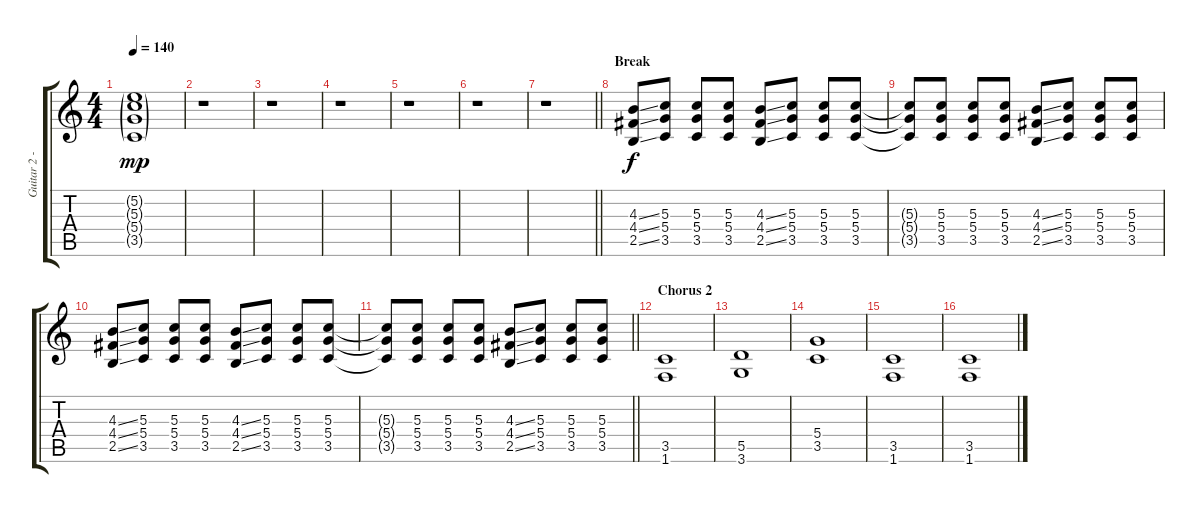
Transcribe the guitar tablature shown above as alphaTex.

\track ("Guitar 2 - William Reid" "Guitar 2 -") {instrument overdrivenguitar}
\staff {score tabs}
\tuning (E4 B3 G3 D3 A2 E2) {hide}
\ts (4 4)
\tempo 140
\clef g2
\ks c
(5.2{g} 5.3{g} 5.4{g} 3.5{g}).1{dy mp} |
r.1 |
r.1 |
r.1 |
r.1 |
r.1 |
\barLineRight lightlight
r.1 |
\section ("" "Break")
(4.3{ss} 4.4{ss} 2.5{ss}).8{dy f} (5.3 5.4 3.5).8 (5.3 5.4 3.5).8 (5.3 5.4 3.5).8 (4.3{ss} 4.4{ss} 2.5{ss}).8 (5.3 5.4 3.5).8 (5.3 5.4 3.5).8 (5.3 5.4 3.5).8 |
(5.3{t} 5.4{t} 3.5{t}).8 (5.3 5.4 3.5).8 (5.3 5.4 3.5).8 (5.3 5.4 3.5).8 (4.3{ss} 4.4{ss} 2.5{ss}).8 (5.3 5.4 3.5).8 (5.3 5.4 3.5).8 (5.3 5.4 3.5).8 |
(4.3{ss} 4.4{ss} 2.5{ss}).8 (5.3 5.4 3.5).8 (5.3 5.4 3.5).8 (5.3 5.4 3.5).8 (4.3{ss} 4.4{ss} 2.5{ss}).8 (5.3 5.4 3.5).8 (5.3 5.4 3.5).8 (5.3 5.4 3.5).8 |
\barLineRight lightlight
(5.3{t} 5.4{t} 3.5{t}).8 (5.3 5.4 3.5).8 (5.3 5.4 3.5).8 (5.3 5.4 3.5).8 (4.3{ss} 4.4{ss} 2.5{ss}).8 (5.3 5.4 3.5).8 (5.3 5.4 3.5).8 (5.3 5.4 3.5).8 |
\section ("" "Chorus 2")
(3.5 1.6).1 |
(5.5 3.6).1 |
(5.4 3.5).1 |
(3.5 1.6).1 |
(3.5 1.6).1
